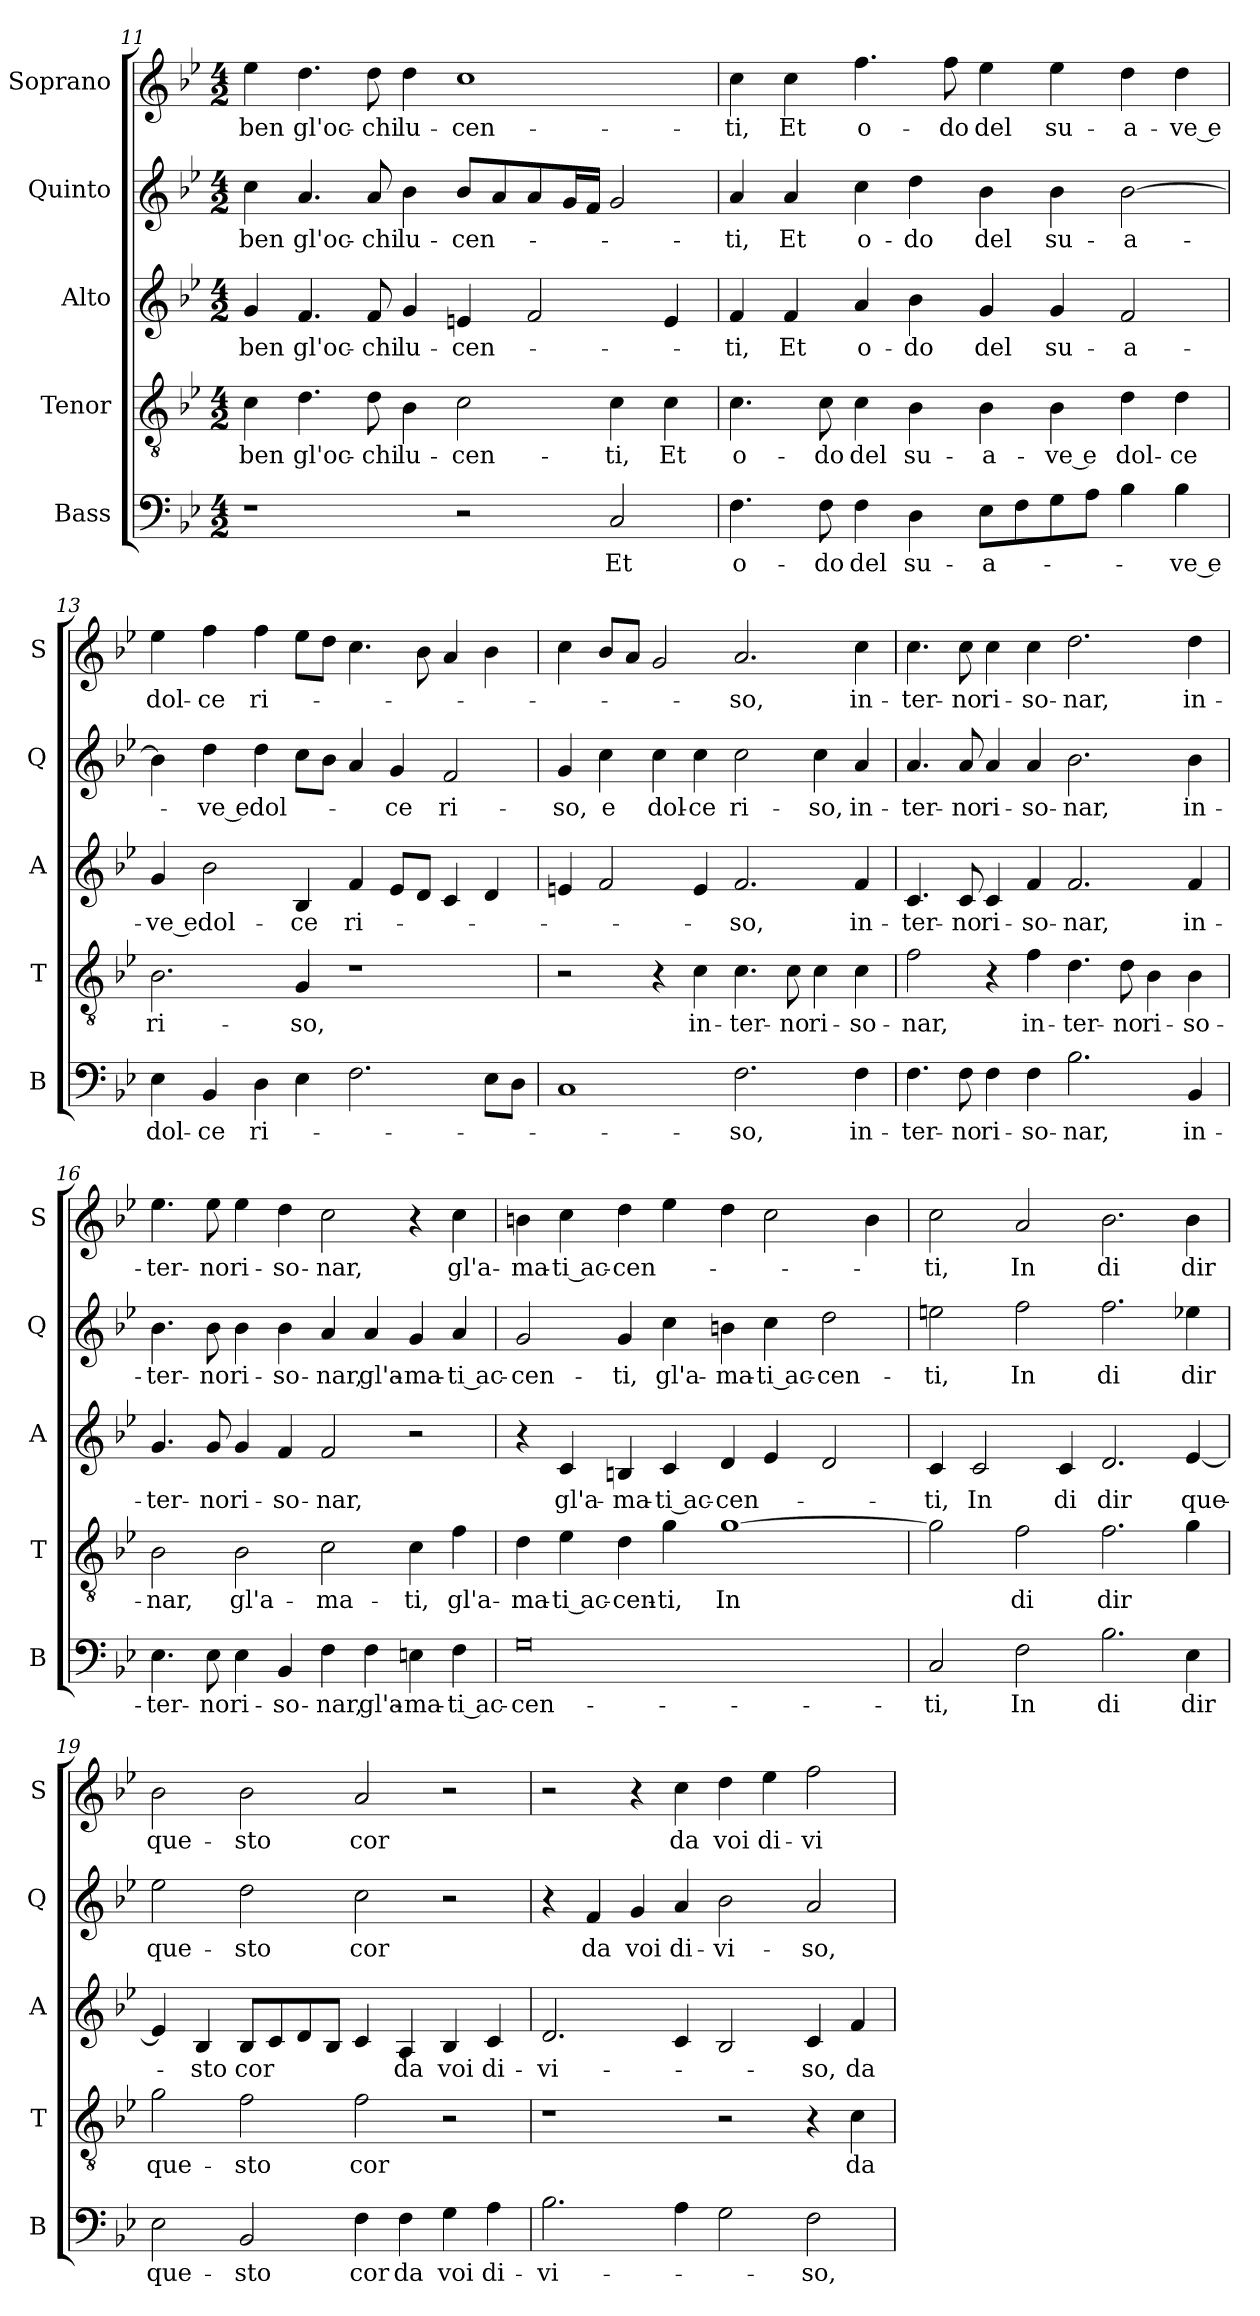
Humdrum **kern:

**kern	**text	**kern	**text	**kern	**text	**kern	**text	**kern	**text
*part5	*part5	*part4	*part4	*part3	*part3	*part2	*part2	*part1	*part1
*staff5	*staff5	*staff4	*staff4	*staff3	*staff3	*staff2	*staff2	*staff1	*staff1
*I"Bass	*	*I"Tenor	*	*I"Alto	*	*I"Quinto	*	*I"Soprano	*
*I'B	*	*I'T	*	*I'A	*	*I'Q	*	*I'S	*
!!LO:LB:g=z
*clefF4	*	*clefGv2	*	*clefG2	*	*clefG2	*	*clefG2	*
*k[b-e-]	*	*k[b-e-]	*	*k[b-e-]	*	*k[b-e-]	*	*k[b-e-]	*
*B-:	*	*B-:	*	*B-:	*	*B-:	*	*B-:	*
*M4/2	*	*M4/2	*	*M4/2	*	*M4/2	*	*M4/2	*
=11	=11	=11	=11	=11	=11	=11	=11	=11	=11
!	!	!	!LO:LY:b	!	!LO:LY:b	!	!LO:LY:b	!	!LO:LY:b
1r	.	4c\	ben	4g/	ben	4cc\	ben	4ee-\	ben
!	!	!	!LO:LY:b	!	!LO:LY:b	!	!LO:LY:b	!	!LO:LY:b
.	.	4.d\	gl'oc-	4.f/	gl'oc-	4.a/	gl'oc-	4.dd\	gl'oc-
!	!	!	!LO:LY:b	!	!LO:LY:b	!	!LO:LY:b	!	!LO:LY:b
.	.	8d\	-chi	8f/	-chi	8a/	-chi	8dd\	-chi
!	!	!	!LO:LY:b	!	!LO:LY:b	!	!LO:LY:b	!	!LO:LY:b
.	.	4B-\	lu-	4g/	lu-	4b-\	lu-	4dd\	lu-
!	!	!	!LO:LY:b	!	!LO:LY:b	!	!LO:LY:b	!	!LO:LY:b
2r	.	2c\	-cen-	4en/	-cen-	8b-/L	-cen-	1cc	-cen-
.	.	.	.	.	.	8a/	.	.	.
.	.	.	.	2f/	.	8a/	.	.	.
.	.	.	.	.	.	16g/L	.	.	.
.	.	.	.	.	.	16f/JJ	.	.	.
!	!LO:LY:b	!	!LO:LY:b	!	!	!	!	!	!
2C/	Et	4c\	-ti,	.	.	2g/	.	.	.
!	!	!	!LO:LY:b	!	!	!	!	!	!
.	.	4c\	Et	4e/	.	.	.	.	.
=12	=12	=12	=12	=12	=12	=12	=12	=12	=12
!	!LO:LY:b	!	!LO:LY:b	!	!LO:LY:b	!	!LO:LY:b	!	!LO:LY:b
4.F\	o-	4.c\	o-	4f/	-ti,	4a/	-ti,	4cc\	-ti,
!	!	!	!	!	!LO:LY:b	!	!LO:LY:b	!	!LO:LY:b
.	.	.	.	4f/	Et	4a/	Et	4cc\	Et
!	!LO:LY:b	!	!LO:LY:b	!	!	!	!	!	!
8F\	-do	8c\	-do	.	.	.	.	.	.
!	!LO:LY:b	!	!LO:LY:b	!	!LO:LY:b	!	!LO:LY:b	!	!LO:LY:b
4F\	del	4c\	del	4a/	o-	4cc\	o-	4.ff\	o-
!	!LO:LY:b	!	!LO:LY:b	!	!LO:LY:b	!	!LO:LY:b	!	!
4D\	su-	4B-\	su-	4b-\	-do	4dd\	-do	.	.
!	!	!	!	!	!	!	!	!	!LO:LY:b
.	.	.	.	.	.	.	.	8ff\	-do
!	!LO:LY:b	!	!LO:LY:b	!	!LO:LY:b	!	!LO:LY:b	!	!LO:LY:b
8E-\L	-a-	4B-\	-a-	4g/	del	4b-\	del	4ee-\	del
8F\	.	.	.	.	.	.	.	.	.
!	!	!	!LO:LY:b	!	!LO:LY:b	!	!LO:LY:b	!	!LO:LY:b
8G\	.	4B-\	-ve e	4g/	su-	4b-\	su-	4ee-\	su-
8A\J	.	.	.	.	.	.	.	.	.
!	!	!	!LO:LY:b	!	!LO:LY:b	!	!LO:LY:b	!	!LO:LY:b
4B-\	.	4d\	dol-	2f/	-a-	[2b-\	-a-	4dd\	-a-
!	!LO:LY:b	!	!LO:LY:b	!	!	!	!	!	!LO:LY:b
4B-\	-ve e	4d\	-ce	.	.	.	.	4dd\	-ve e
=13	=13	=13	=13	=13	=13	=13	=13	=13	=13
!	!LO:LY:b	!	!LO:LY:b	!	!LO:LY:b	!	!	!	!LO:LY:b
4E-\	dol-	2.B-\	ri-	4g/	-ve e	4b-\]	.	4ee-\	dol-
!	!LO:LY:b	!	!	!	!LO:LY:b	!	!LO:LY:b	!	!LO:LY:b
4BB-/	-ce	.	.	2b-\	dol-	4dd\	-ve e	4ff\	-ce
!	!LO:LY:b	!	!	!	!	!	!LO:LY:b	!	!LO:LY:b
4D\	ri-	.	.	.	.	4dd\	dol-	4ff\	ri-
!	!	!	!LO:LY:b	!	!LO:LY:b	!	!	!	!
4E-\	.	4G/	-so,	4B-/	-ce	8cc\L	.	8ee-\L	.
.	.	.	.	.	.	8b-\J	.	8dd\J	.
!	!	!	!	!	!LO:LY:b	!	!	!	!
2.F\	.	1r	.	4f/	ri-	4a/	.	4.cc\	.
!	!	!	!	!	!	!	!LO:LY:b	!	!
.	.	.	.	8e-/L	.	4g/	-ce	.	.
.	.	.	.	8d/J	.	.	.	8b-\	.
!	!	!	!	!	!	!	!LO:LY:b	!	!
.	.	.	.	4c/	.	2f/	ri-	4a/	.
8E-\L	.	.	.	4d/	.	.	.	4b-\	.
8D\J	.	.	.	.	.	.	.	.	.
!!LO:LB:g=z
=14	=14	=14	=14	=14	=14	=14	=14	=14	=14
!	!	!	!	!	!	!	!LO:LY:b	!	!
1C	.	2r	.	4en/	.	4g/	-so,	4cc\	.
!	!	!	!	!	!	!	!LO:LY:b	!	!
.	.	.	.	2f/	.	4cc\	e	8b-/L	.
.	.	.	.	.	.	.	.	8a/J	.
!	!	!	!	!	!	!	!LO:LY:b	!	!
.	.	4r	.	.	.	4cc\	dol-	2g/	.
!	!	!	!LO:LY:b	!	!	!	!LO:LY:b	!	!
.	.	4c\	in-	4e/	.	4cc\	-ce	.	.
!	!LO:LY:b	!	!LO:LY:b	!	!LO:LY:b	!	!LO:LY:b	!	!LO:LY:b
2.F\	-so,	4.c\	-ter-	2.f/	-so,	2cc\	ri-	2.a/	-so,
!	!	!	!LO:LY:b	!	!	!	!	!	!
.	.	8c\	-no	.	.	.	.	.	.
!	!	!	!LO:LY:b	!	!	!	!LO:LY:b	!	!
.	.	4c\	ri-	.	.	4cc\	-so,	.	.
!	!LO:LY:b	!	!LO:LY:b	!	!LO:LY:b	!	!LO:LY:b	!	!LO:LY:b
4F\	in-	4c\	-so-	4f/	in-	4a/	in-	4cc\	in-
=15	=15	=15	=15	=15	=15	=15	=15	=15	=15
!	!LO:LY:b	!	!LO:LY:b	!	!LO:LY:b	!	!LO:LY:b	!	!LO:LY:b
4.F\	-ter-	2f\	-nar,	4.c/	-ter-	4.a/	-ter-	4.cc\	-ter-
!	!LO:LY:b	!	!	!	!LO:LY:b	!	!LO:LY:b	!	!LO:LY:b
8F\	-no	.	.	8c/	-no	8a/	-no	8cc\	-no
!	!LO:LY:b	!	!	!	!LO:LY:b	!	!LO:LY:b	!	!LO:LY:b
4F\	ri-	4r	.	4c/	ri-	4a/	ri-	4cc\	ri-
!	!LO:LY:b	!	!LO:LY:b	!	!LO:LY:b	!	!LO:LY:b	!	!LO:LY:b
4F\	-so-	4f\	in-	4f/	-so-	4a/	-so-	4cc\	-so-
!	!LO:LY:b	!	!LO:LY:b	!	!LO:LY:b	!	!LO:LY:b	!	!LO:LY:b
2.B-\	-nar,	4.d\	-ter-	2.f/	-nar,	2.b-\	-nar,	2.dd\	-nar,
!	!	!	!LO:LY:b	!	!	!	!	!	!
.	.	8d\	-no	.	.	.	.	.	.
!	!	!	!LO:LY:b	!	!	!	!	!	!
.	.	4B-\	ri-	.	.	.	.	.	.
!	!LO:LY:b	!	!LO:LY:b	!	!LO:LY:b	!	!LO:LY:b	!	!LO:LY:b
4BB-/	in-	4B-\	-so-	4f/	in-	4b-\	in-	4dd\	in-
=16	=16	=16	=16	=16	=16	=16	=16	=16	=16
!	!LO:LY:b	!	!LO:LY:b	!	!LO:LY:b	!	!LO:LY:b	!	!LO:LY:b
4.E-\	-ter-	2B-\	-nar,	4.g/	-ter-	4.b-\	-ter-	4.ee-\	-ter-
!	!LO:LY:b	!	!	!	!LO:LY:b	!	!LO:LY:b	!	!LO:LY:b
8E-\	-no	.	.	8g/	-no	8b-\	-no	8ee-\	-no
!	!LO:LY:b	!	!LO:LY:b	!	!LO:LY:b	!	!LO:LY:b	!	!LO:LY:b
4E-\	ri-	2B-\	gl'a-	4g/	ri-	4b-\	ri-	4ee-\	ri-
!	!LO:LY:b	!	!	!	!LO:LY:b	!	!LO:LY:b	!	!LO:LY:b
4BB-/	-so-	.	.	4f/	-so-	4b-\	-so-	4dd\	-so-
!	!LO:LY:b	!	!LO:LY:b	!	!LO:LY:b	!	!LO:LY:b	!	!LO:LY:b
4F\	-nar,	2c\	-ma-	2f/	-nar,	4a/	-nar,	2cc\	-nar,
!	!LO:LY:b	!	!	!	!	!	!LO:LY:b	!	!
4F\	gl'a-	.	.	.	.	4a/	gl'a-	.	.
!	!LO:LY:b	!	!LO:LY:b	!	!	!	!LO:LY:b	!	!
4En\	-ma-	4c\	-ti,	2r	.	4g/	-ma-	4r	.
!	!LO:LY:b	!	!LO:LY:b	!	!	!	!LO:LY:b	!	!LO:LY:b
4F\	-ti ac-	4f\	gl'a-	.	.	4a/	-ti ac-	4cc\	gl'a-
!!LO:PB:g=z
=17	=17	=17	=17	=17	=17	=17	=17	=17	=17
!	!LO:LY:b	!	!LO:LY:b	!	!	!	!LO:LY:b	!	!LO:LY:b
0G	-cen-	4d\	-ma-	4r	.	2g/	-cen-	4bn\	-ma-
!	!	!	!LO:LY:b	!	!LO:LY:b	!	!	!	!LO:LY:b
.	.	4e-\	-ti ac-	4c/	gl'a-	.	.	4cc\	-ti ac-
!	!	!	!LO:LY:b	!	!LO:LY:b	!	!LO:LY:b	!	!LO:LY:b
.	.	4d\	-cen-	4Bn/	-ma-	4g/	-ti,	4dd\	-cen-
!	!	!	!LO:LY:b	!	!LO:LY:b	!	!LO:LY:b	!	!
.	.	4g\	-ti,	4c/	-ti ac-	4cc\	gl'a-	4ee-\	.
!	!	!	!LO:LY:b	!	!LO:LY:b	!	!LO:LY:b	!	!
.	.	[1g	In	4d/	-cen-	4bn\	-ma-	4dd\	.
!	!	!	!	!	!	!	!LO:LY:b	!	!
.	.	.	.	4e-/	.	4cc\	-ti ac-	2cc\	.
!	!	!	!	!	!	!	!LO:LY:b	!	!
.	.	.	.	2d/	.	2dd\	-cen-	.	.
.	.	.	.	.	.	.	.	4b\	.
=18	=18	=18	=18	=18	=18	=18	=18	=18	=18
!	!LO:LY:b	!	!	!	!LO:LY:b	!	!LO:LY:b	!	!LO:LY:b
2C/	-ti,	2g\]	.	4c/	-ti,	2een\	-ti,	2cc\	-ti,
!	!	!	!	!	!LO:LY:b	!	!	!	!
.	.	.	.	2c/	In	.	.	.	.
!	!LO:LY:b	!	!LO:LY:b	!	!	!	!LO:LY:b	!	!LO:LY:b
2F\	In	2f\	di	.	.	2ff\	In	2a/	In
!	!	!	!	!	!LO:LY:b	!	!	!	!
.	.	.	.	4c/	di	.	.	.	.
!	!LO:LY:b	!	!LO:LY:b	!	!LO:LY:b	!	!LO:LY:b	!	!LO:LY:b
2.B-\	di	2.f\	dir	2.d/	dir	2.ff\	di	2.b-\	di
!	!LO:LY:b	!	!	!	!LO:LY:b	!	!LO:LY:b	!	!LO:LY:b
4E-\	dir	4g\	.	[4e-/	que-	4ee-X\	dir	4b-\	dir
=19	=19	=19	=19	=19	=19	=19	=19	=19	=19
!	!LO:LY:b	!	!LO:LY:b	!	!	!	!LO:LY:b	!	!LO:LY:b
2E-\	que-	2g\	que-	4e-/]	.	2ee-\	que-	2b-\	que-
!	!	!	!	!	!LO:LY:b	!	!	!	!
.	.	.	.	4B-/	-sto	.	.	.	.
!	!LO:LY:b	!	!LO:LY:b	!	!LO:LY:b	!	!LO:LY:b	!	!LO:LY:b
2BB-/	-sto	2f\	-sto	8B-/L	cor	2dd\	-sto	2b-\	-sto
.	.	.	.	8c/	.	.	.	.	.
.	.	.	.	8d/	.	.	.	.	.
.	.	.	.	8B-/J	.	.	.	.	.
!	!LO:LY:b	!	!LO:LY:b	!	!	!	!LO:LY:b	!	!LO:LY:b
4F\	cor	2f\	cor	4c/	.	2cc\	cor	2a/	cor
!	!LO:LY:b	!	!	!	!LO:LY:b	!	!	!	!
4F\	da	.	.	4A/	da	.	.	.	.
!	!LO:LY:b	!	!	!	!LO:LY:b	!	!	!	!
4G\	voi	2r	.	4B-/	voi	2r	.	2r	.
!	!LO:LY:b	!	!	!	!LO:LY:b	!	!	!	!
4A\	di-	.	.	4c/	di-	.	.	.	.
!!LO:LB:g=z
=20	=20	=20	=20	=20	=20	=20	=20	=20	=20
!	!LO:LY:b	!	!	!	!LO:LY:b	!	!	!	!
2.B-\	-vi-	1r	.	2.d/	-vi-	4r	.	2r	.
!	!	!	!	!	!	!	!LO:LY:b	!	!
.	.	.	.	.	.	4f/	da	.	.
!	!	!	!	!	!	!	!LO:LY:b	!	!
.	.	.	.	.	.	4g/	voi	4r	.
!	!	!	!	!	!	!	!LO:LY:b	!	!LO:LY:b
4A\	.	.	.	4c/	.	4a/	di-	4cc\	da
!	!	!	!	!	!	!	!LO:LY:b	!	!LO:LY:b
2G\	.	2r	.	2B-/	.	2b-\	-vi-	4dd\	voi
!	!	!	!	!	!	!	!	!	!LO:LY:b
.	.	.	.	.	.	.	.	4ee-\	di-
!	!LO:LY:b	!	!	!	!LO:LY:b	!	!LO:LY:b	!	!LO:LY:b
2F\	-so,	4r	.	4c/	-so,	2a/	-so,	2ff\	-vi-
!	!	!	!LO:LY:b	!	!LO:LY:b	!	!	!	!
.	.	4c\	da	4f/	da	.	.	.	.
=	=	=	=	=	=	=	=	=	=
*-	*-	*-	*-	*-	*-	*-	*-	*-	*-
